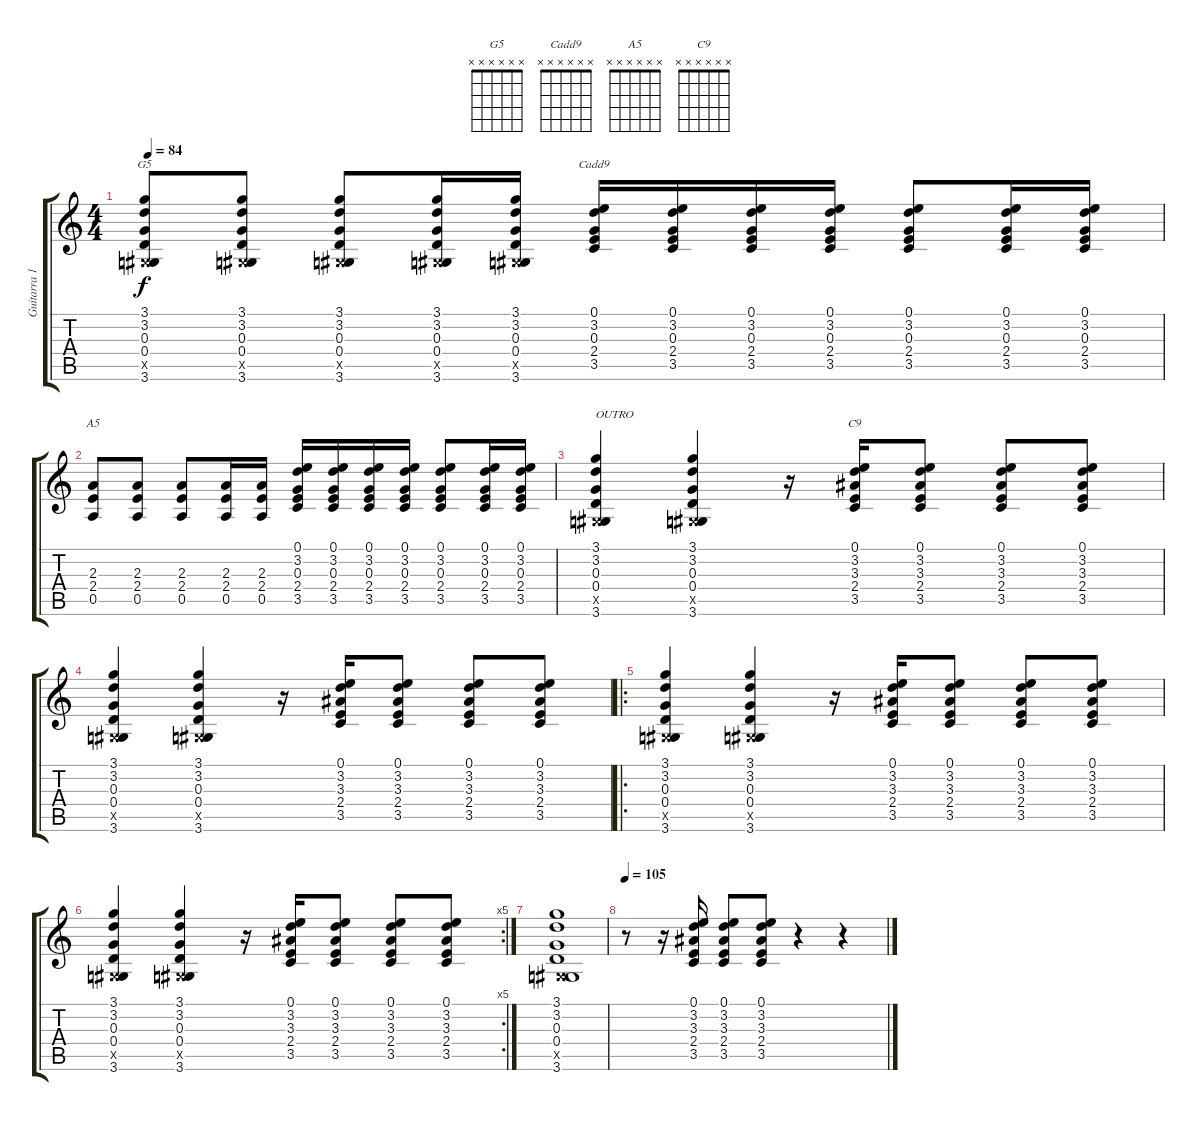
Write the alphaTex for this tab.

\track ("Guitarra 1" "Guitarra 1") {instrument distortionguitar}
\staff {score tabs}
\tuning (E4 B3 G3 D3 A2 E2) {hide}
\chord ("G5" x x x x x x)
\chord ("Cadd9" x x x x x x)
\chord ("A5" x x x x x x)
\chord ("C9" x x x x x x)
\ts (4 4)
\tempo 84
\clef g2
\ks c
(3.1 3.2 0.3 0.4 -1.5{x} 3.6).8{ch "G5" dy f} (3.1 3.2 0.3 0.4 -1.5{x} 3.6).8 (3.1 3.2 0.3 0.4 -1.5{x} 3.6).8 (3.1 3.2 0.3 0.4 -1.5{x} 3.6).16 (3.1 3.2 0.3 0.4 -1.5{x} 3.6).16 (0.1 3.2 0.3 2.4 3.5).16{ch "Cadd9"} (0.1 3.2 0.3 2.4 3.5).16 (0.1 3.2 0.3 2.4 3.5).16 (0.1 3.2 0.3 2.4 3.5).16 (0.1 3.2 0.3 2.4 3.5).8 (0.1 3.2 0.3 2.4 3.5).16 (0.1 3.2 0.3 2.4 3.5).16 |
(2.3 2.4 0.5).8{ch "A5"} (2.3 2.4 0.5).8 (2.3 2.4 0.5).8 (2.3 2.4 0.5).16 (2.3 2.4 0.5).16 (0.1 3.2 0.3 2.4 3.5).16 (0.1 3.2 0.3 2.4 3.5).16 (0.1 3.2 0.3 2.4 3.5).16 (0.1 3.2 0.3 2.4 3.5).16 (0.1 3.2 0.3 2.4 3.5).8 (0.1 3.2 0.3 2.4 3.5).16 (0.1 3.2 0.3 2.4 3.5).16 |
(3.1 3.2 0.3 0.4 -1.5{x} 3.6).4{txt "OUTRO"} (3.1 3.2 0.3 0.4 -1.5{x} 3.6).4 r.16 (0.1 3.2 3.3 2.4 3.5).16{ch "C9"} (0.1 3.2 3.3 2.4 3.5).8 (0.1 3.2 3.3 2.4 3.5).8 (0.1 3.2 3.3 2.4 3.5).8 |
(3.1 3.2 0.3 0.4 -1.5{x} 3.6).4 (3.1 3.2 0.3 0.4 -1.5{x} 3.6).4 r.16 (0.1 3.2 3.3 2.4 3.5).16 (0.1 3.2 3.3 2.4 3.5).8 (0.1 3.2 3.3 2.4 3.5).8 (0.1 3.2 3.3 2.4 3.5).8 |
\ro
(3.1 3.2 0.3 0.4 -1.5{x} 3.6).4 (3.1 3.2 0.3 0.4 -1.5{x} 3.6).4 r.16 (0.1 3.2 3.3 2.4 3.5).16 (0.1 3.2 3.3 2.4 3.5).8 (0.1 3.2 3.3 2.4 3.5).8 (0.1 3.2 3.3 2.4 3.5).8 |
\rc 5
(3.1 3.2 0.3 0.4 -1.5{x} 3.6).4 (3.1 3.2 0.3 0.4 -1.5{x} 3.6).4 r.16 (0.1 3.2 3.3 2.4 3.5).16 (0.1 3.2 3.3 2.4 3.5).8 (0.1 3.2 3.3 2.4 3.5).8 (0.1 3.2 3.3 2.4 3.5).8 |
(3.1 3.2 0.3 0.4 -1.5{x} 3.6).1 |
\tempo 105
r.8 r.16 (0.1 3.2 3.3 2.4 3.5).16 (0.1 3.2 3.3 2.4 3.5).8 (0.1 3.2 3.3 2.4 3.5).8 r.4 r.4
